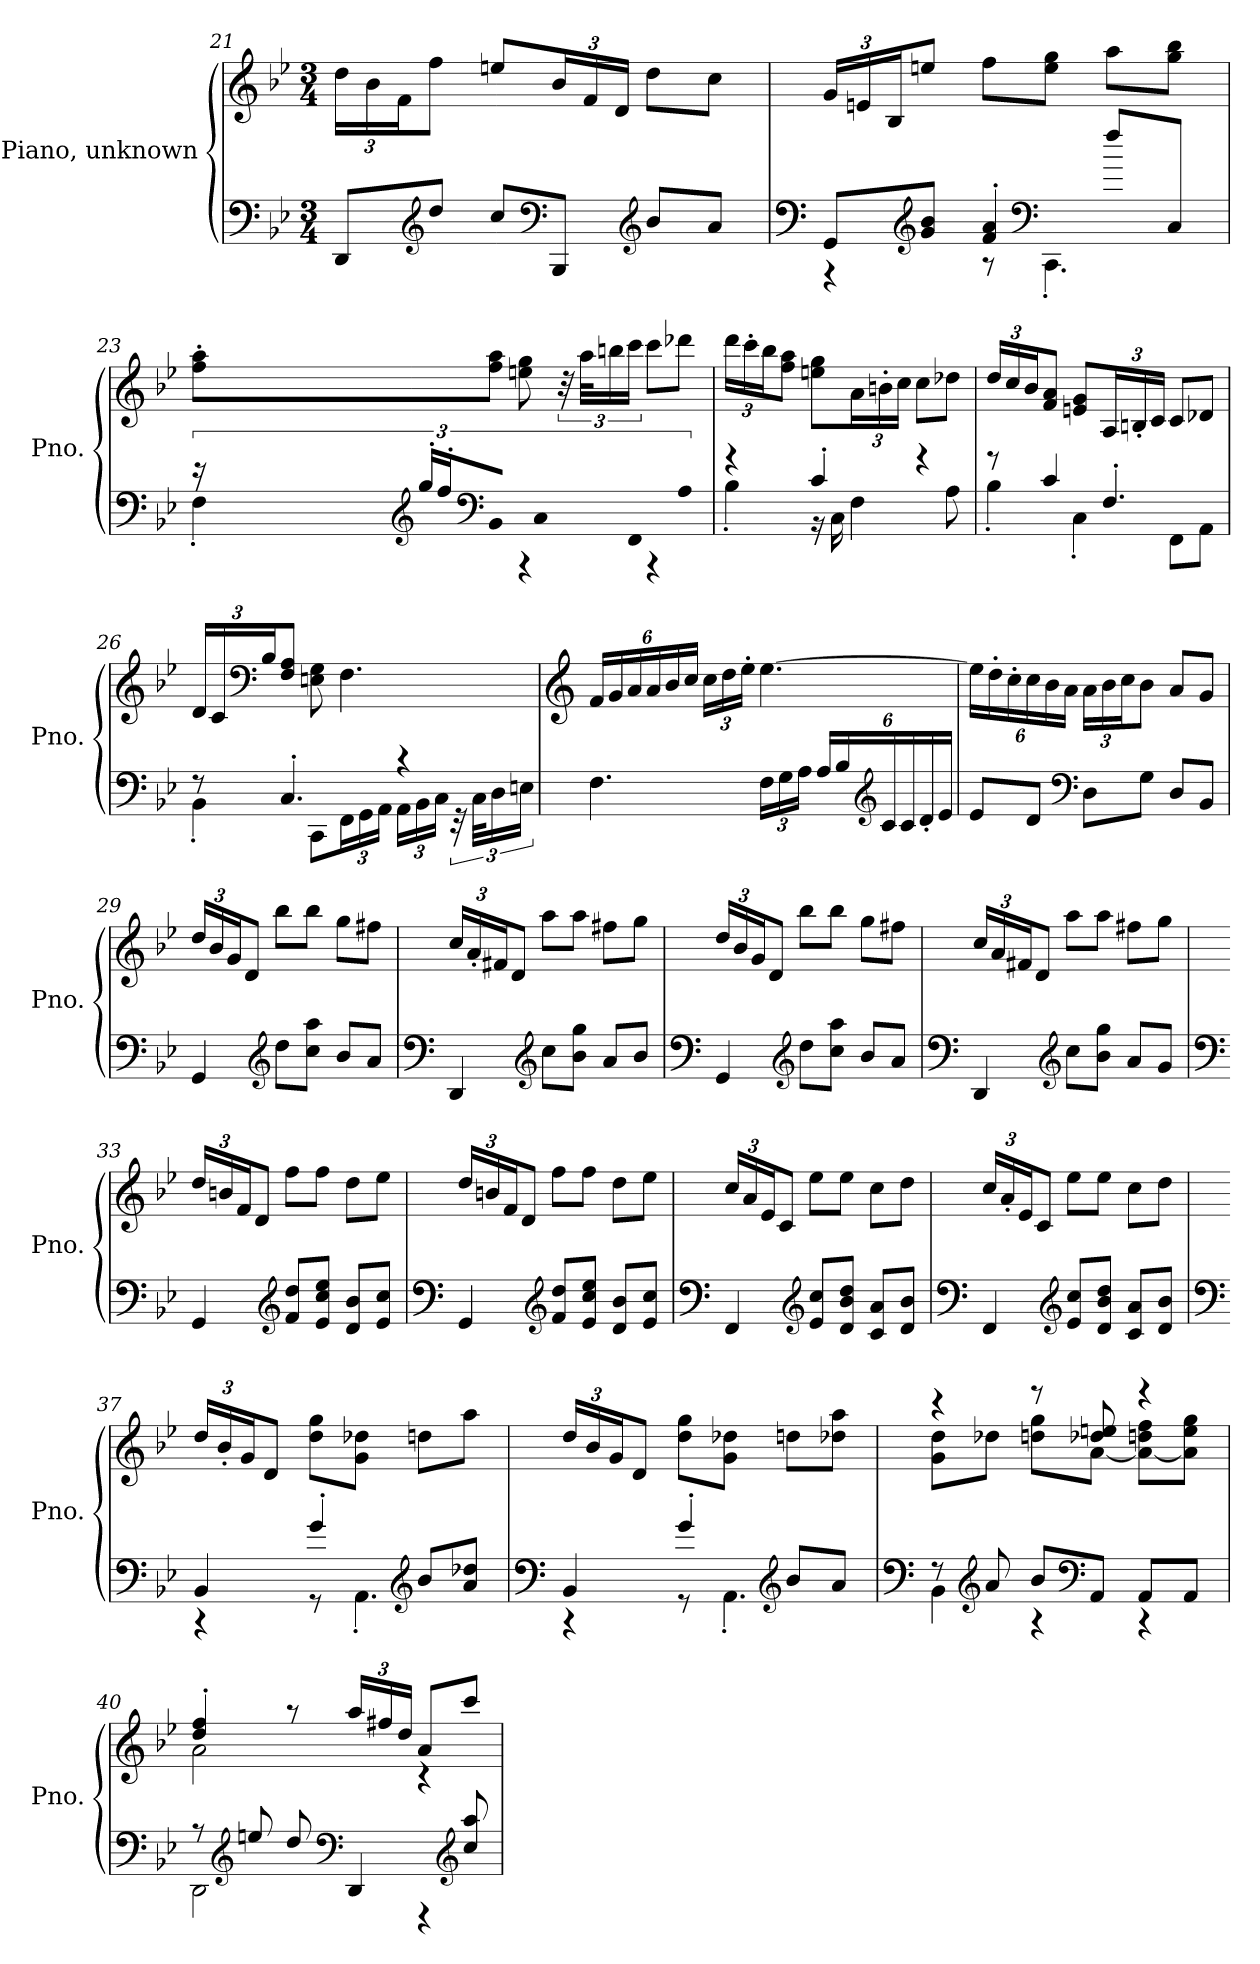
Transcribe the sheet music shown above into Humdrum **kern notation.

**kern	**kern
*part1	*part1
*staff2	*staff1
*I"Piano, unknown	*
*I'Pno.	*
!!LO:LB:g=z
*clefF4	*clefG2
*k[b-e-]	*k[b-e-]
*M3/4	*M3/4
*	*Xbrackettup
=21	=21
8DD/L	24dd\LL
.	24b-\
.	24f\J
*clefG2	*
8dd/J	8ff\J
8cc/L	8een/L
*clefF4	*
8BBB-/J	24b-/L
.	24f/
.	24d/JJ
*clefG2	*
8b-/L	8dd\L
8a/J	8cc\J
=22	=22
*clefF4	*
*^	*
8GG/L	4r	24g/LL
.	.	24en/
.	.	24B-/J
*clefG2	*	*
8g/ 8b-/J	.	8een/J
4f/' 4a/'	8r	8ff\L
*clefF4	*	*
.	4.CC'\	8ee\ 8gg\J
8ff/L	.	8aa\L
8C/J	.	8gg\ 8bb-\J
!!LO:LB:g=z
=23	=23	=23
24r	4F'\	8ff\' 8aa\'L
*clefG2	*	*
24gg'/LL	.	.
24ff'/J	.	.
*clefF4	*	*
8BB-/J	.	8ff\ 8aa\J
8C/	4r	8een\ 8gg\
*	*	*brackettup
4FF/	.	48r
.	.	48aa\KLL
.	.	24bbn\
.	.	24ccc\JJ
.	4r	8ccc\L
8A/	.	8ddd-X\J
=24	=24	=24
*	*	*Xbrackettup
4r	4B-'\	24ddd\LL
.	.	24ccc'\
.	.	24bb-\J
.	.	8ff\ 8aa\J
4c'/	16r	8een\ 8gg\L
.	16C\	.
.	4F\	24a\L
.	.	24bn'\
.	.	24cc\JJ
4r	.	8cc\L
.	8A\	8dd-X\J
!!LO:LB:g=z
=25	=25	=25
8r	4B-'\	24dd/LL
.	.	24cc/
.	.	24b-/J
4c/	.	8f/ 8a/J
.	4C'\	8en/ 8g/L
4.F'/	.	24A/L
.	.	24Bn'/
.	.	24c/JJ
.	8FF\L	8c/L
.	8AA\J	8d-X/J
=26	=26	=26
8r	4BB-'\	24d/LL
.	.	24c/
*	*	*clefF4
.	.	24B-/J
4.C'/	.	8F/ 8A/J
.	8CC\L	8En\ 8G\
*	*Xbrackettup	*
.	24FF\L	4.F\
.	24GG\	.
.	24AA\JJ	.
4r	24AA\LL	.
.	24BB-\	.
.	24C\JJ	.
*	*brackettup	*
.	48r	.
.	48C\KLL	.
.	24D\	.
.	24En\JJ	.
*v	*v	*
!!LO:LB:g=z
=27	=27
*	*clefG2
4.F\	24f/LL
.	24g/
.	24a/
.	24a/
.	24b-/
.	24cc/JJ
.	24cc\LL
.	24dd\
.	24ee-'\JJ
*Xbrackettup	*
24F\LL	[4.ee-\
24G\	.
24A\JJ	.
24A/LL	.
24B-/	.
*clefG2	*
24c/	.
24c/	.
24d'/	.
24e-/JJ	.
=28	=28
8e-/L	24ee-\LL]
.	24dd'\
.	24cc'\
8d/J	24cc\
.	24b-\
.	24a\JJ
*clefF4	*
8D\L	24a\LL
.	24b-\
.	24cc\J
8G\J	8b-\J
8D/L	8a/L
8BB-/J	8g/J
=29	=29
4GG/	24dd/LL
.	24b-/
.	24g/J
.	8d/J
*clefG2	*
8dd\L	8bb-\L
8cc\ 8aa\J	8bb-\J
8b-/L	8gg\L
8a/J	8ff#X\J
!!LO:LB:g=z
=30	=30
*clefF4	*
4DD/	24cc/LL
.	24a'/
.	24f#X/J
.	8d/J
*clefG2	*
8cc\L	8aa\L
8b-\ 8gg\J	8aa\J
8a/L	8ff#X\L
8b-/J	8gg\J
=31	=31
*clefF4	*
4GG/	24dd/LL
.	24b-/
.	24g/J
.	8d/J
*clefG2	*
8dd\L	8bb-\L
8cc\ 8aa\J	8bb-\J
8b-/L	8gg\L
8a/J	8ff#X\J
=32	=32
*clefF4	*
4DD/	24cc/LL
.	24a/
.	24f#X/J
.	8d/J
*clefG2	*
8cc\L	8aa\L
8b-\ 8gg\J	8aa\J
8a/L	8ff#X\L
8g/J	8gg\J
!!LO:PB:g=z
=33	=33
*clefF4	*
4GG/	24dd/LL
.	24bn/
.	24f/J
.	8d/J
*clefG2	*
8f/ 8dd/L	8ff\L
8e-/ 8cc/ 8ee-/J	8ff\J
8d/ 8b-/L	8dd\L
8e-/ 8cc/J	8ee-\J
=34	=34
*clefF4	*
4GG/	24dd/LL
.	24bn/
.	24f/J
.	8d/J
*clefG2	*
8f/ 8dd/L	8ff\L
8e-/ 8cc/ 8ee-/J	8ff\J
8d/ 8b-/L	8dd\L
8e-/ 8cc/J	8ee-\J
=35	=35
*clefF4	*
4FF/	24cc/LL
.	24a/
.	24e-/J
.	8c/J
*clefG2	*
8e-/ 8cc/L	8ee-\L
8d/ 8b-/ 8dd/J	8ee-\J
8c/ 8a/L	8cc\L
8d/ 8b-/J	8dd\J
=36	=36
*clefF4	*
4FF/	24cc/LL
.	24a'/
.	24e-/J
.	8c/J
*clefG2	*
8e-/ 8cc/L	8ee-\L
8d/ 8b-/ 8dd/J	8ee-\J
8c/ 8a/L	8cc\L
8d/ 8b-/J	8dd\J
!!LO:LB:g=z
=37	=37
*clefF4	*
*^	*
4BB-/	4r	24dd/LL
.	.	24b-'/
.	.	24g/J
.	.	8d/J
4g'/	8r	8dd\ 8gg\L
.	4.AA'\	8g\ 8dd-X\J
*clefG2	*	*
8b-/L	.	8ddn\L
8a/ 8dd-X/J	.	8aa\J
=38	=38	=38
*clefF4	*	*
4BB-/	4r	24dd/LL
.	.	24b-/
.	.	24g/J
.	.	8d/J
4g'/	8r	8dd\ 8gg\L
.	4.AA'\	8g\ 8dd-X\J
*clefG2	*	*
8b-/L	.	8ddn\L
8a/J	.	8dd-X\ 8aa\J
=39	=39	=39
*clefF4	*	*
*	*	*^
8r	4BB-\	4r	8g\ 8dd\L
*clefG2	*	*	*
8a/	.	.	8dd-X\J
8b-/L	4r	8r	8ddn\ 8gg\L
*clefF4	*	*	*
8AA/J	.	8dd-X/ 8een/	[8a\J
8AA/L	4r	4r	8a\_ 8ddn\ 8ff\L
8AA/J	.	.	8a\] 8ee\ 8gg\J
!!LO:LB:g=z	!!
=40	=40	=40	=40
8r	2DD\	4dd/' 4ff/'	2a\
*clefG2	*	*	*
8een/	.	.	.
8dd/	.	8r	.
*clefF4	*	*	*
4DD/	.	24aa/LL	.
.	.	24ff#X/	.
.	.	24dd/JJ	.
.	4r	8a/L	4r
*clefG2	*	*	*
8cc/ 8aa/	.	8ccc/J	.
*v	*v	*	*
*	*v	*v
=	=
*-	*-
